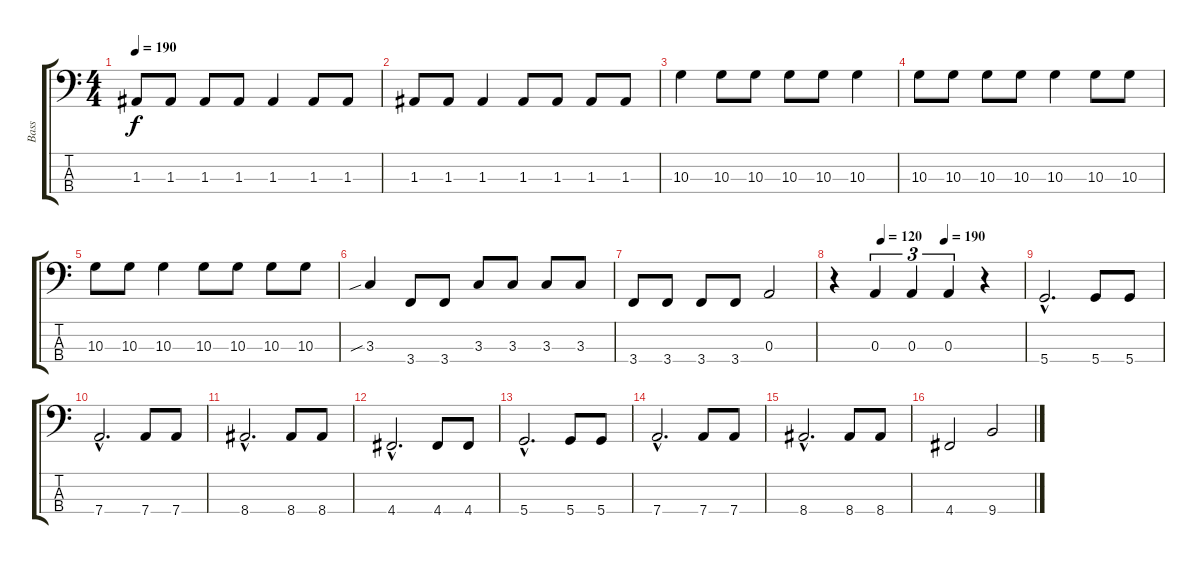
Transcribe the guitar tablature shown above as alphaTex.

\track ("Bass" "Bass") {instrument electricbasspick}
\staff {score tabs}
\tuning (G2 D2 A1 D1) {hide}
\ts (4 4)
\tempo 190
\clef f4
\ks c
1.3.8{dy f} 1.3.8 1.3.8 1.3.8 1.3.4 1.3.8 1.3.8 |
1.3.8 1.3.8 1.3.4 1.3.8 1.3.8 1.3.8 1.3.8 |
10.3.4 10.3.8 10.3.8 10.3.8 10.3.8 10.3.4 |
10.3.8 10.3.8 10.3.8 10.3.8 10.3.4 10.3.8 10.3.8 |
10.3.8 10.3.8 10.3.4 10.3.8 10.3.8 10.3.8 10.3.8 |
3.3{sib}.4 3.4.8 3.4.8 3.3.8 3.3.8 3.3.8 3.3.8 |
3.4.8 3.4.8 3.4.8 3.4.8 0.3.2 |
\tempo (120 0.25)
\tempo (190 0.5833333333333334)
r.4 0.3.4{tu (3 2)} 0.3.4{tu (3 2)} 0.3.4{tu (3 2)} r.4 |
5.4{hac}.2{d} 5.4.8 5.4.8 |
7.4{hac}.2{d} 7.4.8 7.4.8 |
8.4{hac}.2{d} 8.4.8 8.4.8 |
4.4{hac}.2{d} 4.4.8 4.4.8 |
5.4{hac}.2{d} 5.4.8 5.4.8 |
7.4{hac}.2{d} 7.4.8 7.4.8 |
8.4{hac}.2{d} 8.4.8 8.4.8 |
4.4.2 9.4.2
